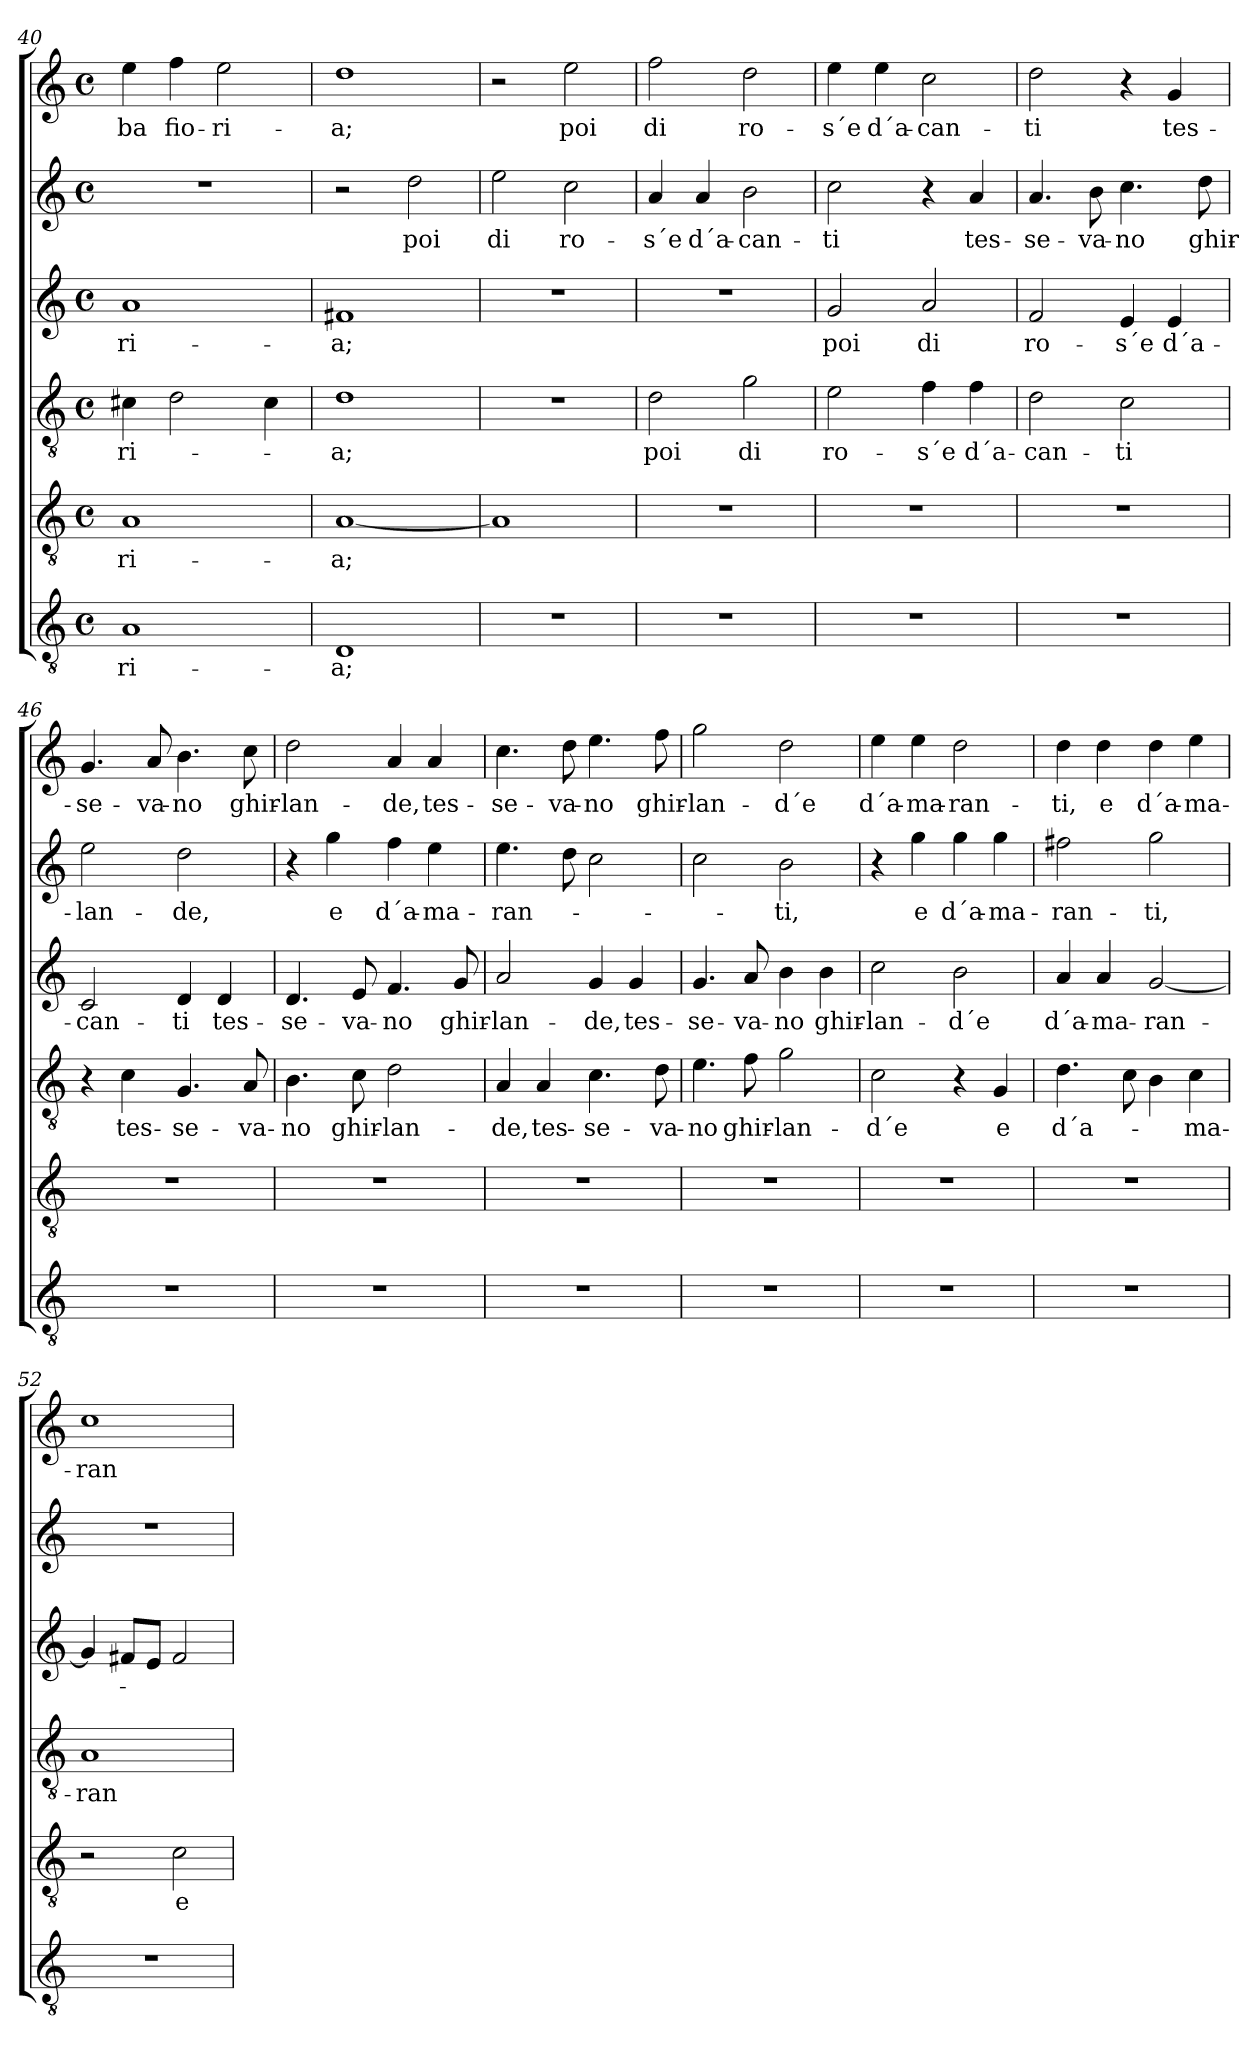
**kern	**text	**kern	**text	**kern	**text	**kern	**text	**kern	**text	**kern	**text
*part6	*part6	*part5	*part5	*part4	*part4	*part3	*part3	*part2	*part2	*part1	*part1
*staff6	*staff6	*staff5	*staff5	*staff4	*staff4	*staff3	*staff3	*staff2	*staff2	*staff1	*staff1
*clefGv2	*	*clefGv2	*	*clefGv2	*	*clefG2	*	*clefG2	*	*clefG2	*
*k[]	*	*k[]	*	*k[]	*	*k[]	*	*k[]	*	*k[]	*
*C:	*	*C:	*	*C:	*	*C:	*	*C:	*	*C:	*
*M4/4	*	*M4/4	*	*M4/4	*	*M4/4	*	*M4/4	*	*M4/4	*
*met(c)	*	*met(c)	*	*met(c)	*	*met(c)	*	*met(c)	*	*met(c)	*
=40	=40	=40	=40	=40	=40	=40	=40	=40	=40	=40	=40
1A	-ri-	1A	-ri-	4c#X\	-ri-	1a	-ri-	1r	.	4ee\	-ba
.	.	.	.	2d\	.	.	.	.	.	4ff\	fio-
.	.	.	.	.	.	.	.	.	.	2ee\	-ri-
.	.	.	.	4c#\	.	.	.	.	.	.	.
=41	=41	=41	=41	=41	=41	=41	=41	=41	=41	=41	=41
1D	-a;	[1A	-a;	1d	-a;	1f#X	-a;	2r	.	1dd	-a;
.	.	.	.	.	.	.	.	2dd\	poi	.	.
=42	=42	=42	=42	=42	=42	=42	=42	=42	=42	=42	=42
1r	.	1A]	.	1r	.	1r	.	2ee\	di	2r	.
.	.	.	.	.	.	.	.	2cc\	ro-	2ee\	poi
!!LO:PB:g=z
=43	=43	=43	=43	=43	=43	=43	=43	=43	=43	=43	=43
1r	.	1r	.	2d\	poi	1r	.	4a/	-s´e	2ff\	di
.	.	.	.	.	.	.	.	4a/	d´a-	.	.
.	.	.	.	2g\	di	.	.	2b\	-can-	2dd\	ro-
=44	=44	=44	=44	=44	=44	=44	=44	=44	=44	=44	=44
1r	.	1r	.	2e\	ro-	2g/	poi	2cc\	-ti	4ee\	-s´e
.	.	.	.	.	.	.	.	.	.	4ee\	d´a-
.	.	.	.	4f\	-s´e	2a/	di	4r	.	2cc\	-can-
.	.	.	.	4f\	d´a-	.	.	4a/	tes-	.	.
=45	=45	=45	=45	=45	=45	=45	=45	=45	=45	=45	=45
1r	.	1r	.	2d\	-can-	2f/	ro-	4.a/	-se-	2dd\	-ti
.	.	.	.	.	.	.	.	8b\	-va-	.	.
.	.	.	.	2c\	-ti	4e/	-s´e	4.cc\	-no	4r	.
.	.	.	.	.	.	4e/	d´a-	.	.	4g/	tes-
.	.	.	.	.	.	.	.	8dd\	ghir-	.	.
=46	=46	=46	=46	=46	=46	=46	=46	=46	=46	=46	=46
1r	.	1r	.	4r	.	2c/	-can-	2ee\	-lan-	4.g/	-se-
.	.	.	.	4c\	tes-	.	.	.	.	.	.
.	.	.	.	.	.	.	.	.	.	8a/	-va-
.	.	.	.	4.G/	-se-	4d/	-ti	2dd\	-de,	4.b\	-no
.	.	.	.	.	.	4d/	tes-	.	.	.	.
.	.	.	.	8A/	-va-	.	.	.	.	8cc\	ghir-
=47	=47	=47	=47	=47	=47	=47	=47	=47	=47	=47	=47
1r	.	1r	.	4.B\	-no	4.d/	-se-	4r	.	2dd\	-lan-
.	.	.	.	.	.	.	.	4gg\	e	.	.
.	.	.	.	8c\	ghir-	8e/	-va-	.	.	.	.
.	.	.	.	2d\	-lan-	4.f/	-no	4ff\	d´a-	4a/	-de,
.	.	.	.	.	.	.	.	4ee\	-ma-	4a/	tes-
.	.	.	.	.	.	8g/	ghir-	.	.	.	.
=48	=48	=48	=48	=48	=48	=48	=48	=48	=48	=48	=48
1r	.	1r	.	4A/	-de,	2a/	-lan-	4.ee\	-ran-	4.cc\	-se-
.	.	.	.	4A/	tes-	.	.	.	.	.	.
.	.	.	.	.	.	.	.	8dd\	.	8dd\	-va-
.	.	.	.	4.c\	-se-	4g/	-de,	2cc\	.	4.ee\	-no
.	.	.	.	.	.	4g/	tes-	.	.	.	.
.	.	.	.	8d\	-va-	.	.	.	.	8ff\	ghir-
!!LO:LB:g=z
=49	=49	=49	=49	=49	=49	=49	=49	=49	=49	=49	=49
1r	.	1r	.	4.e\	-no	4.g/	-se-	2cc\	.	2gg\	-lan-
.	.	.	.	8f\	ghir-	8a/	-va-	.	.	.	.
.	.	.	.	2g\	-lan-	4b\	-no	2b\	-ti,	2dd\	-d´e
.	.	.	.	.	.	4b\	ghir-	.	.	.	.
=50	=50	=50	=50	=50	=50	=50	=50	=50	=50	=50	=50
1r	.	1r	.	2c\	-d´e	2cc\	-lan-	4r	.	4ee\	d´a-
.	.	.	.	.	.	.	.	4gg\	e	4ee\	-ma-
.	.	.	.	4r	.	2b\	-d´e	4gg\	d´a-	2dd\	-ran-
.	.	.	.	4G/	e	.	.	4gg\	-ma-	.	.
=51	=51	=51	=51	=51	=51	=51	=51	=51	=51	=51	=51
1r	.	1r	.	4.d\	d´a-	4a/	d´a-	2ff#X\	-ran-	4dd\	-ti,
.	.	.	.	.	.	4a/	-ma-	.	.	4dd\	e
.	.	.	.	8c\	.	.	.	.	.	.	.
.	.	.	.	4B\	.	[2g/	-ran-	2gg\	-ti,	4dd\	d´a-
.	.	.	.	4c\	-ma-	.	.	.	.	4ee\	-ma-
=52	=52	=52	=52	=52	=52	=52	=52	=52	=52	=52	=52
1r	.	2r	.	1A	-ran-	4g/]	.	1r	.	1cc	-ran-
.	.	.	.	.	.	8f#X/L	.	.	.	.	.
.	.	.	.	.	.	8e/J	.	.	.	.	.
.	.	2c\	e	.	.	2f#/	.	.	.	.	.
=	=	=	=	=	=	=	=	=	=	=	=
*-	*-	*-	*-	*-	*-	*-	*-	*-	*-	*-	*-
